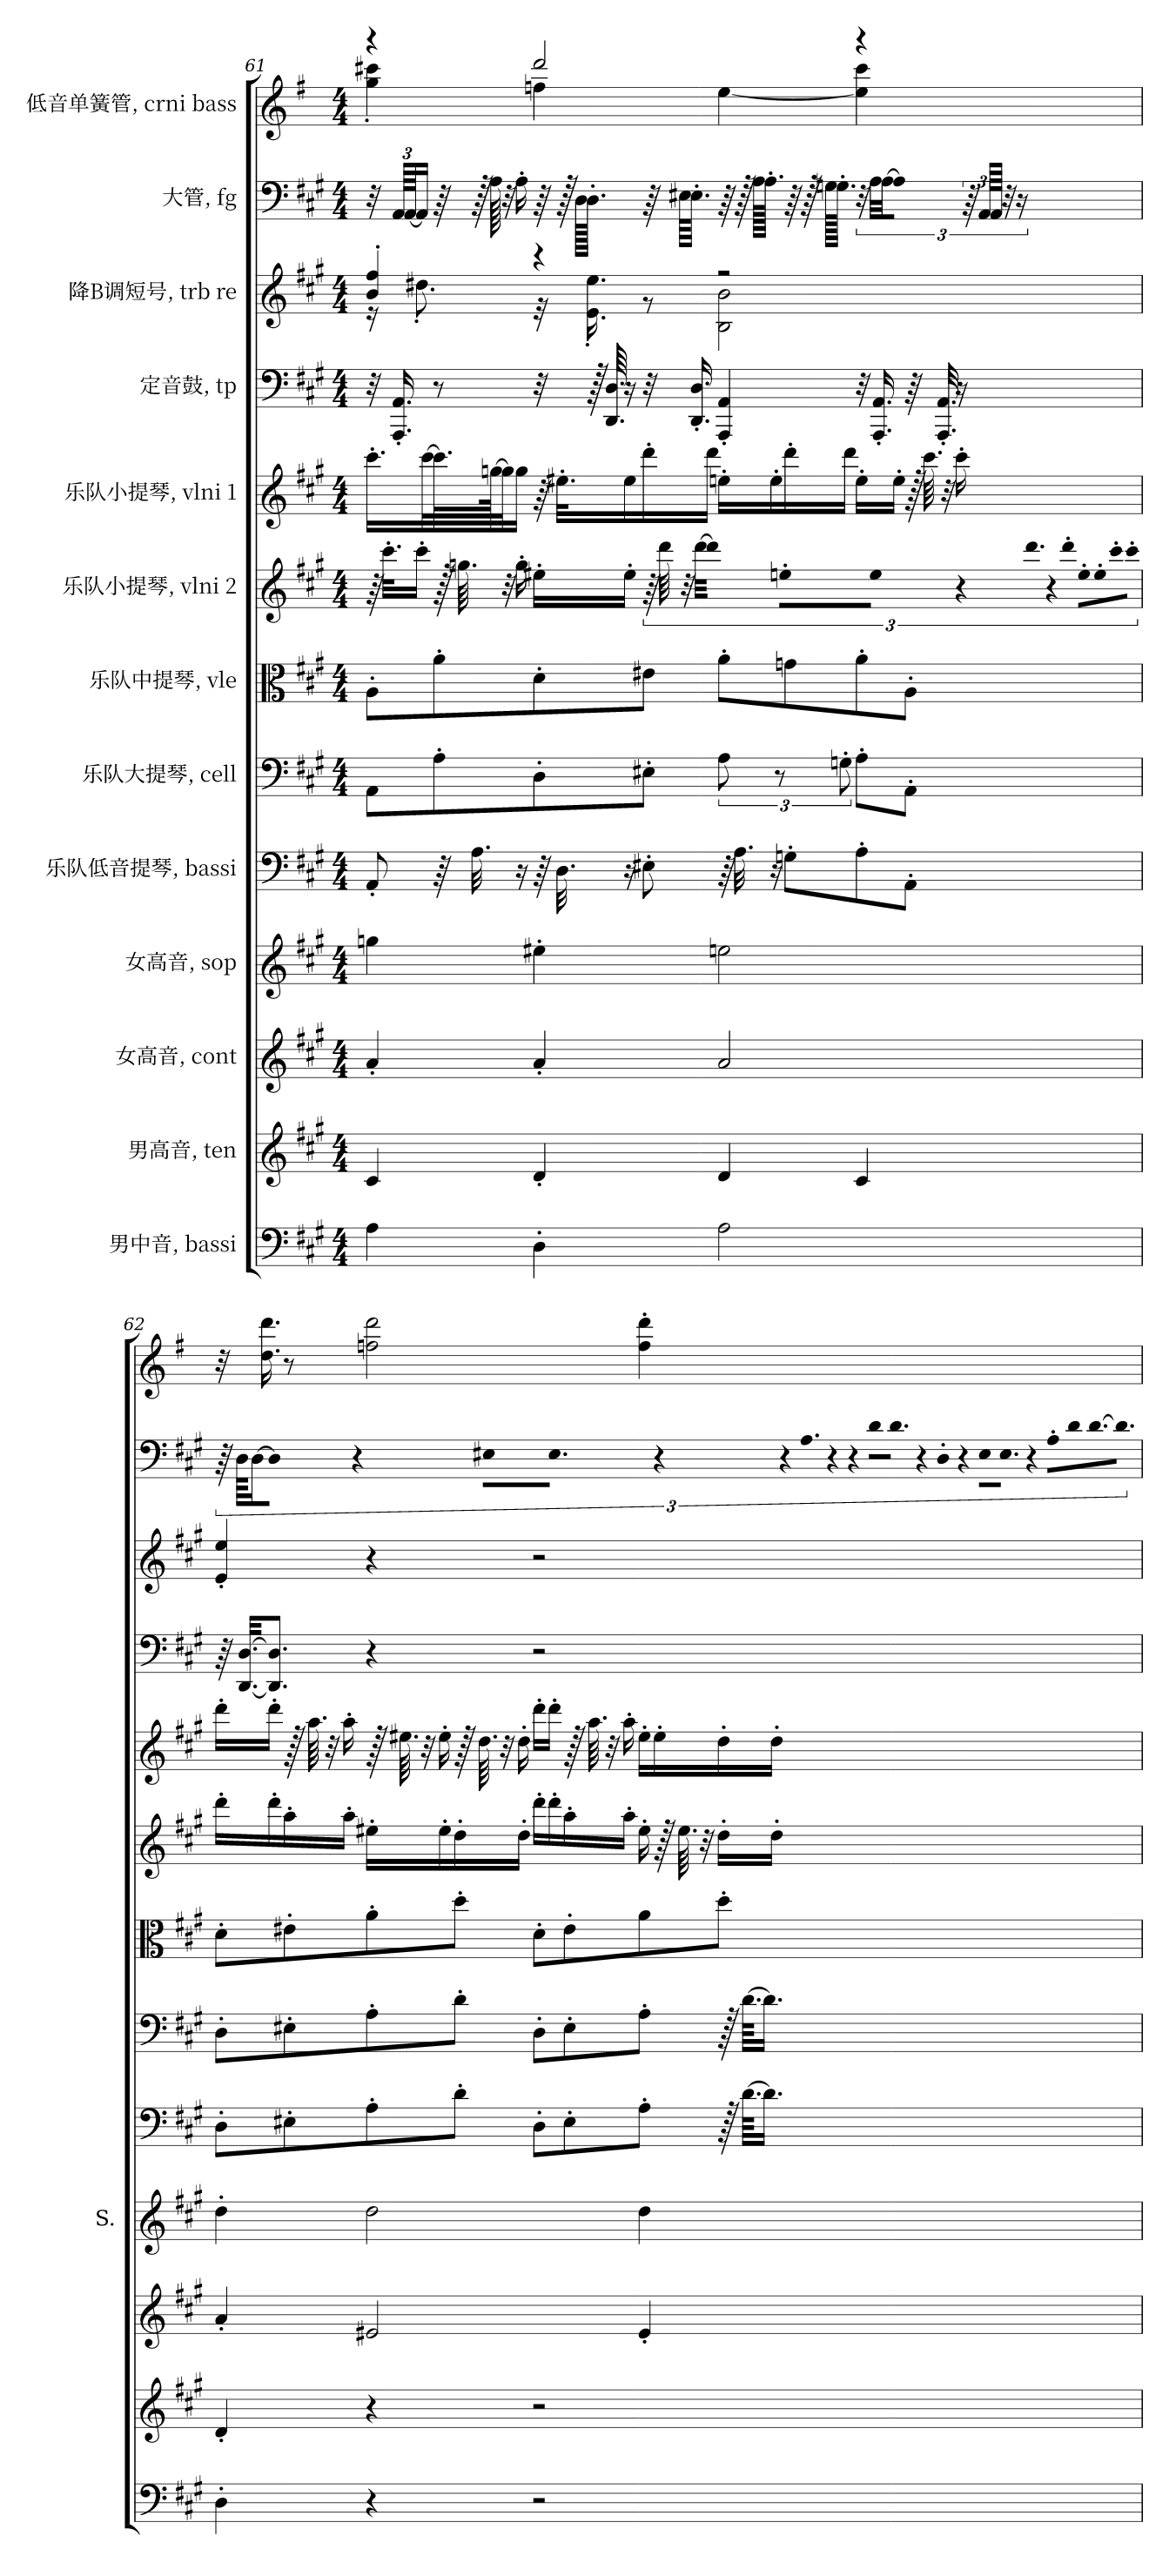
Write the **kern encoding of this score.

**kern	**kern	**kern	**kern	**kern	**kern	**kern	**kern	**kern	**kern	**kern	**kern	**kern
*part13	*part12	*part11	*part10	*part9	*part8	*part7	*part6	*part5	*part4	*part3	*part2	*part1
*staff13	*staff12	*staff11	*staff10	*staff9	*staff8	*staff7	*staff6	*staff5	*staff4	*staff3	*staff2	*staff1
*I"男中音, bassi	*I"男高音, ten	*I"女高音, cont	*I"女高音, sop	*I"乐队低音提琴, bassi	*I"乐队大提琴, cell	*I"乐队中提琴, vle	*I"乐队小提琴, vlni 2	*I"乐队小提琴, vlni 1	*I"定音鼓, tp	*I"降B调短号, trb re	*I"大管, fg	*I"低音单簧管, crni bass
*	*	*	*I'S.	*	*	*	*	*	*	*	*	*
!!LO:PB:g=z
*clefF4	*clefG2	*clefG2	*clefG2	*clefF4	*clefF4	*clefC3	*clefG2	*clefG2	*clefF4	*clefG2	*clefF4	*clefG2
*	*	*	*	*ITrd7c12	*	*	*	*	*	*ITrd1c2	*	*ITrd8c14
*k[f#c#g#]	*k[f#c#g#]	*k[f#c#g#]	*k[f#c#g#]	*k[f#c#g#]	*k[f#c#g#]	*k[f#c#g#]	*k[f#c#g#]	*k[f#c#g#]	*k[f#c#g#]	*k[f#]	*k[f#c#g#]	*k[f#]
*M4/4	*M4/4	*M4/4	*M4/4	*M4/4	*M4/4	*M4/4	*M4/4	*M4/4	*M4/4	*M4/4	*M4/4	*M4/4
=61	=61	=61	=61	=61	=61	=61	=61	=61	=61	=61	=61	=61
*	*	*	*	*	*	*	*	*	*	*^	*	*^
4A\	4c#/	4a'/	4ggn\	8AAA'/	8AA\L	8A'\L	64r	16.ccc#'\LL	32r	4a/' 4ee/'	16r	32r	4r	4g\' 4cc#X\'
.	.	.	.	.	.	.	32.ccc#'\KLL	.	.	.	.	.	.	.
*	*	*	*	*	*	*	*	*	*	*	*	*Xbrackettup	*	*
.	.	.	.	.	.	.	.	.	16.AAA/' 16.AA/'	.	.	96AA/KLLL	.	.
.	.	.	.	.	.	.	.	.	.	.	.	[48AA/J	.	.
.	.	.	.	.	.	.	16ccc#'\JJ	.	.	.	8.cc#X'\	16AA/JJ]	.	.
.	.	.	.	.	.	.	.	[32ccc#\L	.	.	.	.	.	.
.	.	.	.	64r	8A'\	8a'\	128r	64.ccc#\L]	8r	.	.	64r	.	.
.	.	.	.	.	.	.	64.ggn\	.	.	.	.	.	.	.
.	.	.	.	32.AA\	.	.	.	.	.	.	.	128r	.	.
.	.	.	.	.	.	.	.	[128ggn\JK	.	.	.	128A\	.	.
.	.	.	.	.	.	.	32r	32gg\J]	.	.	.	32r	.	.
.	.	.	.	16r	.	.	16gg'\	16gg\JJ	.	.	.	16A'\	.	.
4D'\	4d'/	4a'/	4ee#X'\	64r	8D'\	8d'\	16ee#X'\LL	64r	32r	4r	32r	64r	2dd/	4fn\
.	.	.	.	32.DD\	.	.	.	32.ee#X'\KLL	.	.	.	128r	.	.
.	.	.	.	.	.	.	.	.	.	.	.	128D\KKKLL	.	.
.	.	.	.	.	.	.	.	.	128r	.	16.d\' 16.dd\'	16.D'\JJ	.	.
.	.	.	.	.	.	.	.	.	64.DD/ 64.D/	.	.	.	.	.
.	.	.	.	16r	.	.	16ee#'\JJ	16ee#\	16r	.	.	.	.	.
.	.	.	.	8EE#X'\	8E#X'\J	8e#X\J	96r	16ddd'\	32r	.	8r	64r	.	.
.	.	.	.	.	.	.	96ddd\	.	.	.	.	.	.	.
.	.	.	.	.	.	.	.	.	.	.	.	64E#X\KKLL	.	.
.	.	.	.	.	.	.	48r	.	.	.	.	.	.	.
.	.	.	.	.	.	.	.	.	16.DD/' 16.D/'	.	.	16.E#'\JJ	.	.
.	.	.	.	.	.	.	[48ddd\KLL	.	.	.	.	.	.	.
.	.	.	.	.	.	.	16ddd\JJ]	16ddd\JJ	.	.	.	.	.	.
2A\	4d/	2a/	2een\	64r	12A\	8a'\L	16een'\LL	16een'\LL	4AAA/' 4AA/'	2r	2A\ 2a\	64r	.	[4e\
.	.	.	.	32.AA\	.	.	.	.	.	.	.	128r	.	.
.	.	.	.	.	.	.	.	.	.	.	.	128A\KKKLL	.	.
.	.	.	.	.	.	.	.	.	.	.	.	16.A'\JJ	.	.
.	.	.	.	16r	.	.	16ee\JJ	16ee'\	.	.	.	.	.	.
.	.	.	.	.	12r	.	.	.	.	.	.	.	.	.
.	.	.	.	8GGn'\L	.	8gn\	128r	16ddd'\	.	.	.	64r	.	.
.	.	.	.	.	.	.	64.ddd\	.	.	.	.	.	.	.
.	.	.	.	.	.	.	.	.	.	.	.	128r	.	.
.	.	.	.	.	.	.	.	.	.	.	.	128Gn\KKKLL	.	.
.	.	.	.	.	.	.	32r	.	.	.	.	16.G'\JJ	.	.
.	.	.	.	.	12Gn'\	.	.	.	.	.	.	.	.	.
.	.	.	.	.	.	.	16ddd'\	16ddd\JJ	.	.	.	.	.	.
*	*	*	*	*	*	*	*	*	*	*	*	*brackettup	*	*
.	4c#/	.	.	8AA'\	8A'\L	8a'\	16ee'\LL	16ee'\LL	32r	.	.	48r	4r	4e\] 4cc#\
.	.	.	.	.	.	.	.	.	.	.	.	48A\LLL	.	.
.	.	.	.	.	.	.	.	.	16.AAA/' 16.AA/'	.	.	.	.	.
.	.	.	.	.	.	.	.	.	.	.	.	[48A\J	.	.
.	.	.	.	.	.	.	16ee'\	16ee'\JJ	.	.	.	16A\JJ]	.	.
.	.	.	.	8AAA'\J	8AA'\J	8A'\J	16ccc#'\	128r	64r	.	.	96r	.	.
.	.	.	.	.	.	.	.	64.ccc#\	.	.	.	.	.	.
.	.	.	.	.	.	.	.	.	.	.	.	96AA/LLLL	.	.
.	.	.	.	.	.	.	.	.	32.AAA/' 32.AA/'	.	.	.	.	.
.	.	.	.	.	.	.	.	.	.	.	.	96AA/JJJJ	.	.
.	.	.	.	.	.	.	.	32r	.	.	.	32r	.	.
.	.	.	.	.	.	.	16ccc#'\JJ	16ccc#'\	16r	.	.	16r	.	.
*	*	*	*	*	*	*	*	*	*	*v	*v	*	*v	*v
!!LO:PB:g=z
=62	=62	=62	=62	=62	=62	=62	=62	=62	=62	=62	=62	=62
4D'\	4d'/	4a'/	4dd'\	8DD'\L	8D'\L	8d'\L	16ddd'\LL	16ddd'\LL	64r	4d/' 4dd/'	96r	32r
.	.	.	.	.	.	.	.	.	.	.	96D\KKLL	.
.	.	.	.	.	.	.	.	.	[32.DD/ [32.D/KKL	.	.	.
.	.	.	.	.	.	.	.	.	.	.	[24D\	.
.	.	.	.	.	.	.	.	.	.	.	.	16.d\ 16.dd\
.	.	.	.	.	.	.	16ddd'\	16ddd'\JJ	8.DD/] 8.D/]J	.	16D\JJ]	.
.	.	.	.	8EE#X'\	8E#X'\	8e#X'\	16aa'\	128r	.	.	128r	8r
.	.	.	.	.	.	.	.	64.aa\	.	.	128E#X\KKLLL	.
.	.	.	.	.	.	.	.	.	.	.	32.E#\JJJ	.
.	.	.	.	.	.	.	.	32r	.	.	.	.
.	.	.	.	.	.	.	16aa'\JJ	16aa'\	.	.	16r	.
4r	4r	2e#X/	2dd\	8AA'\	8A'\	8a'\	16ee#X'\LL	128r	4r	4r	64r	2fn\ 2dd\
.	.	.	.	.	.	.	.	64.ee#X\	.	.	.	.
.	.	.	.	.	.	.	.	.	.	.	32.A\	.
.	.	.	.	.	.	.	.	32r	.	.	.	.
.	.	.	.	.	.	.	16ee#'\	16ee#'\	.	.	16r	.
.	.	.	.	8D'\J	8d'\J	8dd'\J	16dd'\	128r	.	.	128r	.
.	.	.	.	.	.	.	.	64.dd\	.	.	128d\KKLLL	.
.	.	.	.	.	.	.	.	.	.	.	32.d\JJJ	.
.	.	.	.	.	.	.	.	32r	.	.	.	.
.	.	.	.	.	.	.	16dd'\JJ	16dd'\	.	.	16r	.
2r	2r	.	.	8DD'\L	8D'\L	8d'\L	16ddd'\LL	16ddd'\LL	2r	2r	8D'\	.
.	.	.	.	.	.	.	16ddd'\	16ddd'\JJ	.	.	.	.
.	.	.	.	8EE#'\	8E#'\	8e#'\	16aa'\	128r	.	.	128r	.
.	.	.	.	.	.	.	.	64.aa\	.	.	128E#\KKLLL	.
.	.	.	.	.	.	.	.	.	.	.	32.E#\JJJ	.
.	.	.	.	.	.	.	.	32r	.	.	.	.
.	.	.	.	.	.	.	16aa'\JJ	16aa'\	.	.	16r	.
.	.	4e#'/	4dd\	8AA'\J	8A'\J	8a\	16ee#'\	16ee#'\LL	.	.	8A'\L	4f\' 4dd\'
.	.	.	.	.	.	.	128r	16ee#'\	.	.	.	.
.	.	.	.	.	.	.	64.ee#\	.	.	.	.	.
.	.	.	.	.	.	.	32r	.	.	.	.	.
.	.	.	.	128r	128r	8dd'\J	16dd'\LL	16dd'\	.	.	128d\KLLL	.
.	.	.	.	[64.D\KKLL	[64.d\KKLL	.	.	.	.	.	[64.d\JJ	.
.	.	.	.	16.D\JJ]	16.d\JJ]	.	.	.	.	.	16.d\JJ]	.
.	.	.	.	.	.	.	16dd'\JJ	16dd'\JJ	.	.	.	.
=	=	=	=	=	=	=	=	=	=	=	=	=
*-	*-	*-	*-	*-	*-	*-	*-	*-	*-	*-	*-	*-
